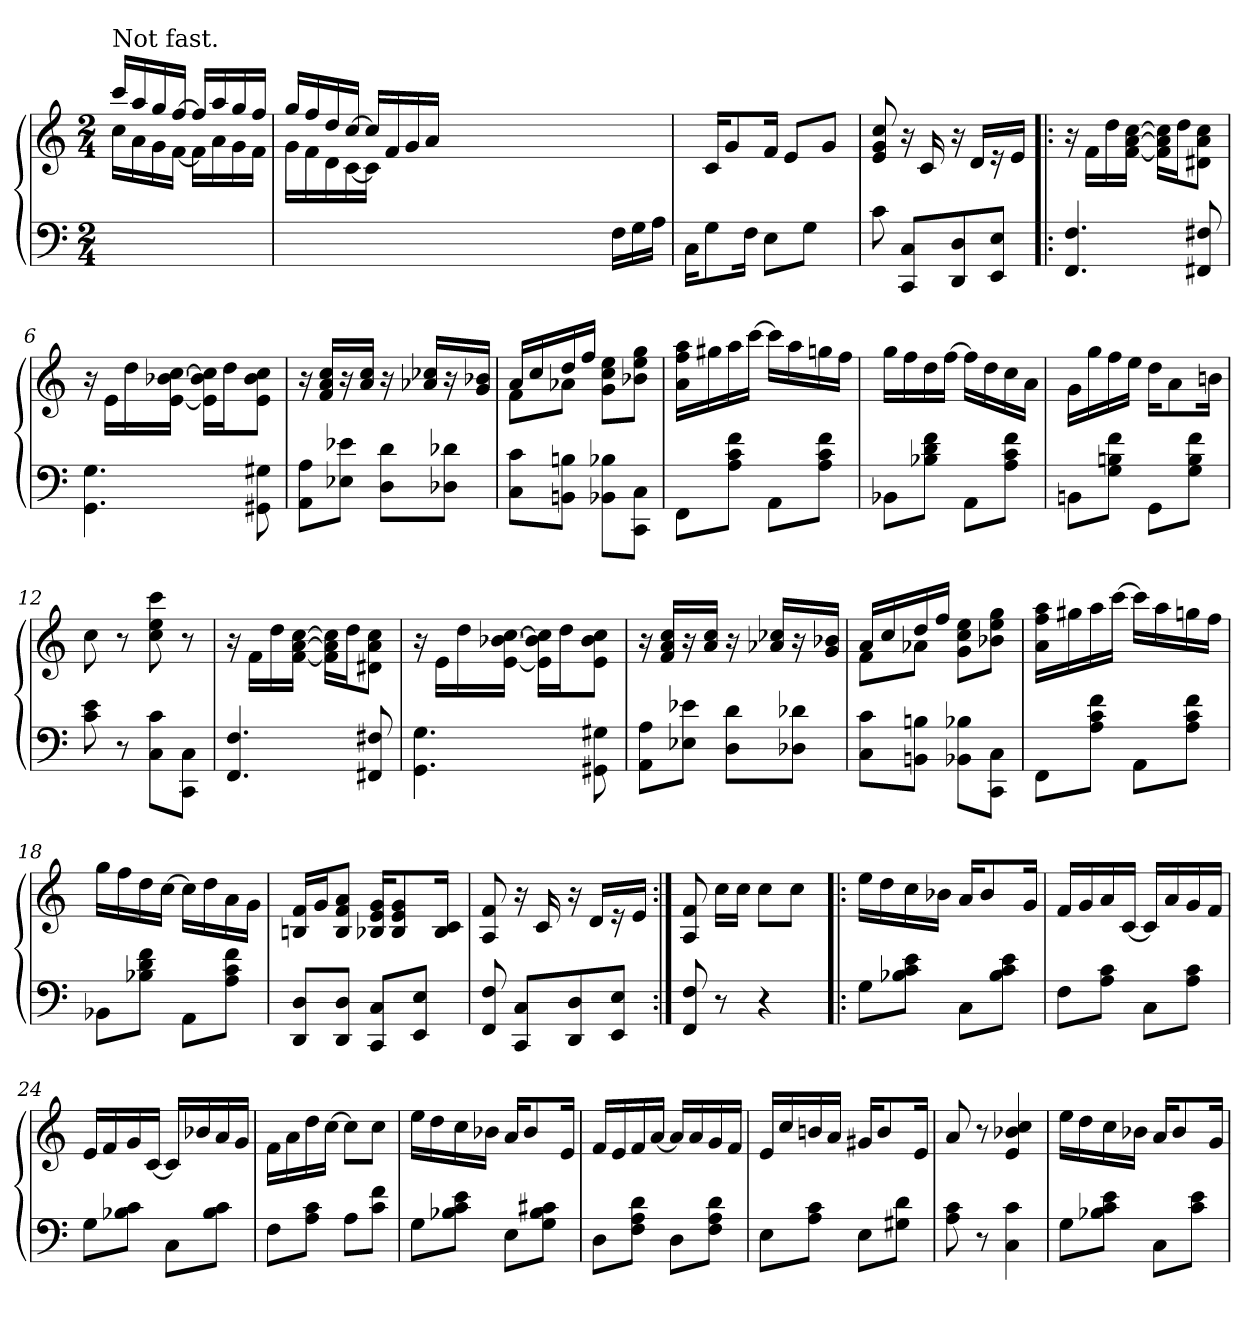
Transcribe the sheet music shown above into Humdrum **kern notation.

**kern	**kern
*part1	*part1
*staff2	*staff1
*clefF4	*clefG2
*M2/4	*M2/4
=1	=1
*	*^
!	!LO:TX:a:t=Not fast.	!
2ryy	16ccc/LL	16cc\LL
.	16aa/	16a\
.	16gg/	16g\
.	[16ff/JJ	[16f\JJ
.	16ff/LL]	16f\LL]
.	16aa/	16a\
.	16gg/	16g\
.	16ff/JJ	16f\JJ
=2	=2	=2
4ryy	16gg/LL	16g\LL
.	16ff/	16f\
.	16dd/	16d\
.	[16cc/JJ	[16c\JJ
4ryy	16cc/LL]	16c\JJ]
.	16f/	8.ryy
.	16g/	.
.	16a/JJ	.
4ryy	2...ryy	16ryy
.	.	4ryy
4ryy	.	.
.	.	4ryy
4ryy	.	.
.	.	4.ryy
16F\LL	.	.
16G\	.	.
16A\JJ	.	.
*	*v	*v
=3	=3
16C\KL	16ryy
8G\	16c/KL
.	8g/
16F\Jk	.
8E\L	16f/Jk
.	8e/L
8G\J	.
.	8g/J
16ryy	.
=4	=4
8c\	8e/ 8g/ 8cc/
8CC/ 8C/L	16r
.	16c/
8DD/ 8D/	16r
.	16d/LL
8EE/ 8E/J	16r
.	16e/JJ
=5!|:	=5!|:
4.FF/ 4.F/	16r
.	16f\LL
.	16dd\
.	[16f\ [16a\ [16cc\JJ
.	16f]\ 16a]\ 16cc]\LL
.	16dd\J
8FF#X/ 8F#X/	8d#X\ 8a\ 8cc\J
=6	=6
4.GG\ 4.G\	16r
.	16e\LL
.	16dd\
.	[16e\ [16b-\ [16cc\JJ
.	16e]\ 16b-]\ 16cc]\LL
.	16dd\J
8GG#X\ 8G#X\	8e\ 8b-\ 8cc\J
=7	=7
8AA\ 8A\L	16r
.	16f/ 16a/ 16cc/LL
8E-X\ 8e-X\J	16r
.	16a/ 16cc/JJ
8D\ 8d\L	16r
.	16a-X/ 16cc-X/LL
8D-X\ 8d-X\J	16r
.	16g/ 16b-/JJ
=8	=8
*	*^
8C\ 8c\L	16a/LL	8f\L
.	16cc/	.
8BBn\ 8Bn\J	16dd/	8a-X\J
.	16ff/JJ	.
8BB-X\ 8B-X\L	4ryy	8g\ 8cc\ 8ee\L
8CC\ 8C\J	.	8b-\ 8ee\ 8gg\J
*	*v	*v
!!LO:LB:g=z
=9	=9
8FF\L	16a\ 16ff\ 16aa\LL
.	16gg#X\
8A\ 8c\ 8f\J	16aa\
.	[16ccc\JJ
8AA\L	16ccc\LL]
.	16aa\
8A\ 8c\ 8f\J	16ggn\
.	16ff\JJ
=10	=10
8BB-\L	16gg\LL
.	16ff\
8B-\ 8d\ 8f\J	16dd\
.	[16ff\JJ
8AA\L	16ff\LL]
.	16dd\
8A\ 8c\ 8f\J	16cc\
.	16a\JJ
=11	=11
8BBn\L	16g\LL
.	16gg\
8G\ 8Bn\ 8f\J	16ff\
.	16ee\JJ
8GG\L	16dd\KL
.	8a\
8G\ 8B\ 8f\J	.
.	16bn\Jk
=12	=12
8c\ 8e\	8cc\
8r	8r
8C\ 8c\L	8cc\ 8ee\ 8ccc\
8CC\ 8C\J	8r
!!LO:LB:g=z
=13	=13
4.FF/ 4.F/	16r
.	16f\LL
.	16dd\
.	[16f\ [16a\ [16cc\JJ
.	16f]\ 16a]\ 16cc]\LL
.	16dd\J
8FF#X/ 8F#X/	8d#X\ 8a\ 8cc\J
=14	=14
4.GG\ 4.G\	16r
.	16e\LL
.	16dd\
.	[16e\ [16b-\ [16cc\JJ
.	16e]\ 16b-]\ 16cc]\LL
.	16dd\J
8GG#X\ 8G#X\	8e\ 8b-\ 8cc\J
=15	=15
8AA\ 8A\L	16r
.	16f/ 16a/ 16cc/LL
8E-X\ 8e-X\J	16r
.	16a/ 16cc/JJ
8D\ 8d\L	16r
.	16a-X/ 16cc-X/LL
8D-X\ 8d-X\J	16r
.	16g/ 16b-/JJ
=16	=16
*	*^
8C\ 8c\L	16a/LL	8f\L
.	16cc/	.
8BBn\ 8Bn\J	16dd/	8a-X\J
.	16ff/JJ	.
8BB-X\ 8B-X\L	4ryy	8g\ 8cc\ 8ee\L
8CC\ 8C\J	.	8b-\ 8ee\ 8gg\J
*	*v	*v
!!LO:LB:g=z
=17	=17
8FF\L	16a\ 16ff\ 16aa\LL
.	16gg#X\
8A\ 8c\ 8f\J	16aa\
.	[16ccc\JJ
8AA\L	16ccc\LL]
.	16aa\
8A\ 8c\ 8f\J	16ggn\
.	16ff\JJ
=18	=18
8BB-\L	16gg\LL
.	16ff\
8B-\ 8d\ 8f\J	16dd\
.	[16cc\JJ
8AA\L	16cc\LL]
.	16dd\
8A\ 8c\ 8f\J	16a\
.	16g\JJ
=19	=19
8DD/ 8D/L	16Bn/ 16f/LL
.	16g/J
8DD/ 8D/J	8B/ 8f/ 8a/J
8CC/ 8C/L	16B-X/ 16e/ 16g/KL
.	8B-/ 8e/ 8g/
8EE/ 8E/J	.
.	16B-/ 16c/Jk
=20	=20
8FF/ 8F/	8A/ 8f/
8CC/ 8C/L	16r
.	16c/
8DD/ 8D/	16r
.	16d/LL
8EE/ 8E/J	16r
.	16e/JJ
=21:|!	=21:|!
8FF/ 8F/	8A/ 8f/
8r	16cc\LL
.	16cc\JJ
4r	8cc\L
.	8cc\J
=22!|:	=22!|:
8G\L	16ee\LL
.	16dd\
8B-\ 8c\ 8e\J	16cc\
.	16b-\JJ
8C\L	16a/KL
.	8b-/
8B-\ 8c\ 8e\J	.
.	16g/Jk
=23	=23
8F\L	16f/LL
.	16g/
8A\ 8c\J	16a/
.	[16c/JJ
8C\L	16c/LL]
.	16a/
8A\ 8c\J	16g/
.	16f/JJ
=24	=24
8G\L	16e/LL
.	16f/
8B-\ 8c\J	16g/
.	[16c/JJ
8C\L	16c/LL]
.	16b-/
8B-\ 8c\J	16a/
.	16g/JJ
=25	=25
8F\L	16f\LL
.	16a\
8A\ 8c\J	16dd\
.	[16cc\JJ
8A\L	8cc\L]
8c\ 8f\J	8cc\J
=26	=26
8G\L	16ee\LL
.	16dd\
8B-\ 8c\ 8e\J	16cc\
.	16b-\JJ
8E\L	16a/KL
.	8b-/
8G\ 8B-\ 8c#X\J	.
.	16e/Jk
!!LO:LB:g=z
=27	=27
8D\L	16f/LL
.	16e/
8F\ 8A\ 8d\J	16f/
.	[16a/JJ
8D\L	16a/LL]
.	16a/
8F\ 8A\ 8d\J	16g/
.	16f/JJ
=28	=28
8E\L	16e/LL
.	16cc/
8A\ 8c\J	16bn/
.	16a/JJ
8E\L	16g#X/KL
.	8b/
8G#X\ 8d\J	.
.	16e/Jk
=29	=29
8A\ 8c\	8a/
8r	8r
4C\ 4c\	4e/ 4b-/ 4cc/
=30	=30
8G\L	16ee\LL
.	16dd\
8B-\ 8c\ 8e\J	16cc\
.	16b-\JJ
8C\L	16a/KL
.	8b-/
8c\ 8e\J	.
.	16g/Jk
=	=
*-	*-
